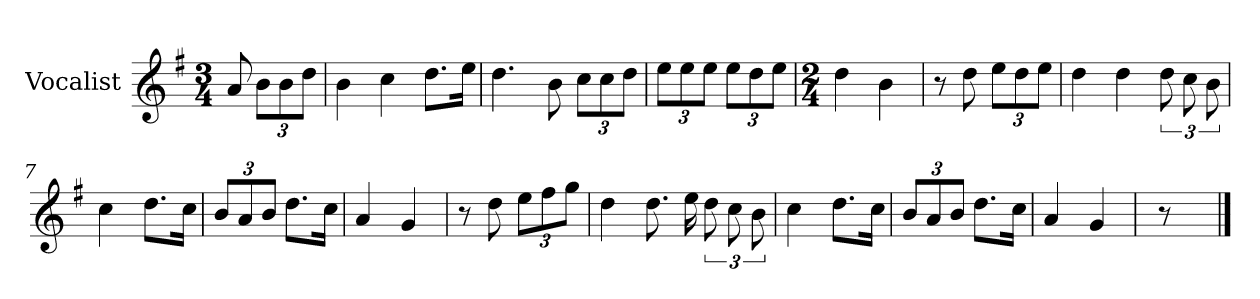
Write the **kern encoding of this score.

**kern
*part1
*staff1
*I"Vocalist
*k[f#]
*G:
*M3/4
=
8a
12bL
12b
12ddJ
=1
4b
4cc
8.ddL
16eeJk
=2
4.dd
8b
12ccL
12cc
12ddJ
=3
12eeL
12ee
12eeJ
12eeL
12dd
12eeJ
=4
*M2/4
4dd
4b
=5
8r
8dd
12eeL
12dd
12eeJ
=6
4dd
4dd
12dd
12cc
12b
=7
4cc
8.ddL
16ccJk
=8
12bL
12a
12bJ
8.ddL
16ccJk
=9
4a
4g
=10
8r
8dd
12eeL
12ff#
12ggJ
=11
4dd
8.dd
16ee
12dd
12cc
12b
=12
4cc
8.ddL
16ccJk
=13
12bL
12a
12bJ
8.ddL
16ccJk
=14
4a
4g
=15
8r
==
*-
